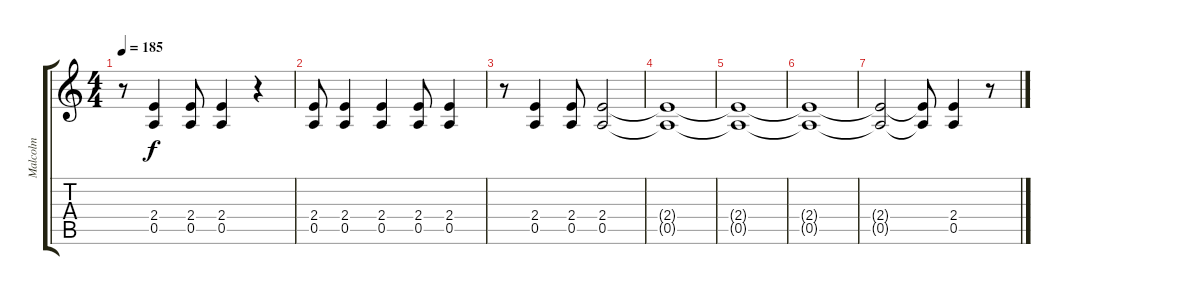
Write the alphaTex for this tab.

\track ("Malcolm" "Malcolm") {instrument overdrivenguitar}
\staff {score tabs}
\tuning (E4 B3 G3 D3 A2 E2) {hide}
\ts (4 4)
\tempo 185
\clef g2
\ks c
r.8{dy f} (2.4 0.5).4 (2.4 0.5).8 (2.4 0.5).4 r.4 |
(2.4 0.5).8 (2.4 0.5).4 (2.4 0.5).4 (2.4 0.5).8 (2.4 0.5).4 |
r.8 (2.4 0.5).4 (2.4 0.5).8 (2.4 0.5).2 |
(2.4{t} 0.5{t}).1 |
(2.4{t} 0.5{t}).1 |
(2.4{t} 0.5{t}).1 |
(2.4{t} 0.5{t}).2 (2.4{t} 0.5{t}).8 (2.4 0.5).4 r.8
